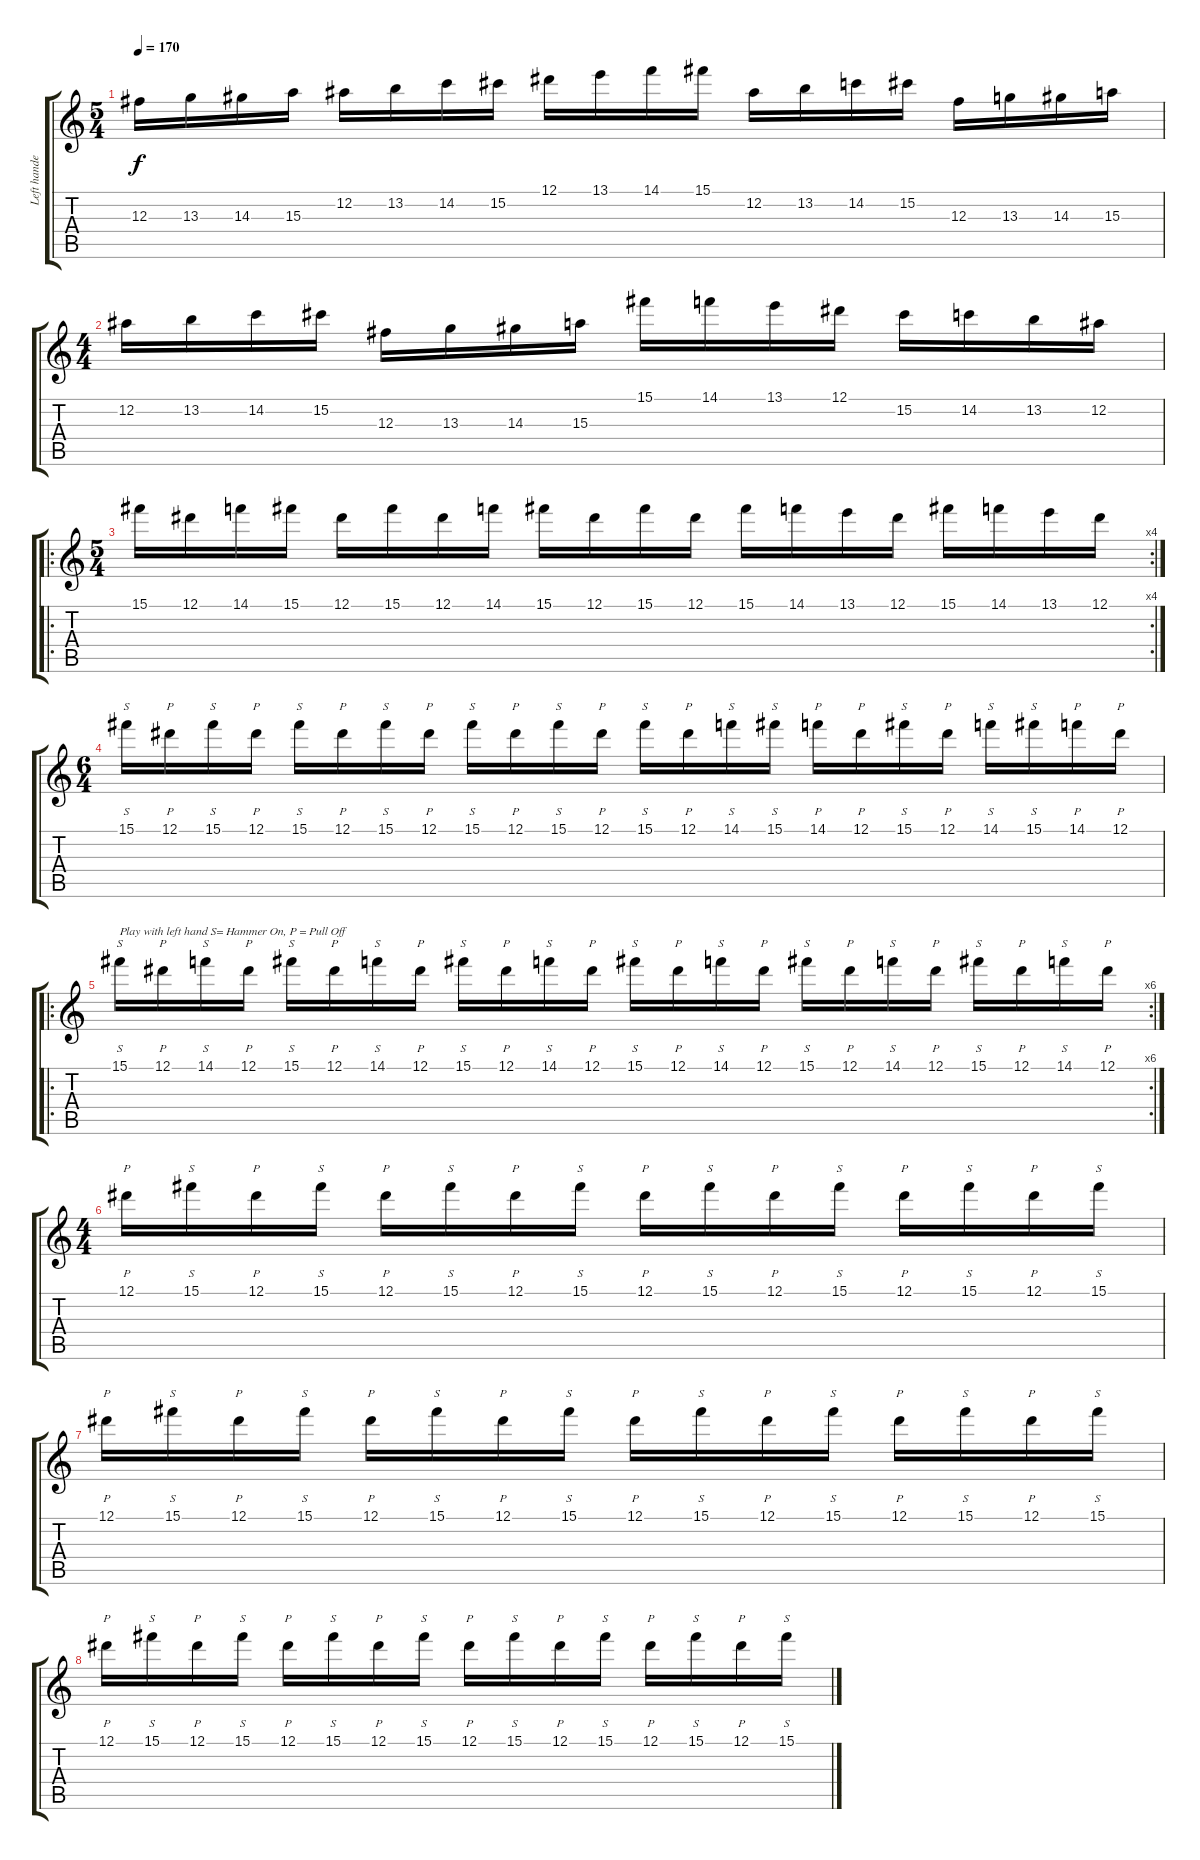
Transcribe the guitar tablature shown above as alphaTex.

\track ("Left handed guitar half" "Left hande") {instrument distortionguitar}
\staff {score tabs}
\tuning (Eb4 Bb3 Gb3 Db3 Ab2 Eb2) {hide}
\ts (5 4)
\tempo 170
\clef g2
\ks c
12.3.16{dy f} 13.3.16 14.3.16 15.3.16 12.2.16 13.2.16 14.2.16 15.2.16 12.1.16 13.1.16 14.1.16 15.1.16 12.2.16 13.2.16 14.2.16 15.2.16 12.3.16 13.3.16 14.3.16 15.3.16 |
\ts (4 4)
12.2.16 13.2.16 14.2.16 15.2.16 12.3.16 13.3.16 14.3.16 15.3.16 15.1.16 14.1.16 13.1.16 12.1.16 15.2.16 14.2.16 13.2.16 12.2.16 |
\ro
\rc 4
\ts (5 4)
15.1.16 12.1.16 14.1.16 15.1.16 12.1.16 15.1.16 12.1.16 14.1.16 15.1.16 12.1.16 15.1.16 12.1.16 15.1.16 14.1.16 13.1.16 12.1.16 15.1.16 14.1.16 13.1.16 12.1.16 |
\ts (6 4)
15.1.16{s} 12.1.16{p} 15.1.16{s} 12.1.16{p} 15.1.16{s} 12.1.16{p} 15.1.16{s} 12.1.16{p} 15.1.16{s} 12.1.16{p} 15.1.16{s} 12.1.16{p} 15.1.16{s} 12.1.16{p} 14.1.16{s} 15.1.16{s} 14.1.16{p} 12.1.16{p} 15.1.16{s} 12.1.16{p} 14.1.16{s} 15.1.16{s} 14.1.16{p} 12.1.16{p} |
\ro
\rc 6
15.1.16{s txt "Play with left hand S= Hammer On, P = Pull Off"} 12.1.16{p} 14.1.16{s} 12.1.16{p} 15.1.16{s} 12.1.16{p} 14.1.16{s} 12.1.16{p} 15.1.16{s} 12.1.16{p} 14.1.16{s} 12.1.16{p} 15.1.16{s} 12.1.16{p} 14.1.16{s} 12.1.16{p} 15.1.16{s} 12.1.16{p} 14.1.16{s} 12.1.16{p} 15.1.16{s} 12.1.16{p} 14.1.16{s} 12.1.16{p} |
\ts (4 4)
12.1.16{p} 15.1.16{s} 12.1.16{p} 15.1.16{s} 12.1.16{p} 15.1.16{s} 12.1.16{p} 15.1.16{s} 12.1.16{p} 15.1.16{s} 12.1.16{p} 15.1.16{s} 12.1.16{p} 15.1.16{s} 12.1.16{p} 15.1.16{s} |
12.1.16{p} 15.1.16{s} 12.1.16{p} 15.1.16{s} 12.1.16{p} 15.1.16{s} 12.1.16{p} 15.1.16{s} 12.1.16{p} 15.1.16{s} 12.1.16{p} 15.1.16{s} 12.1.16{p} 15.1.16{s} 12.1.16{p} 15.1.16{s} |
12.1.16{p} 15.1.16{s} 12.1.16{p} 15.1.16{s} 12.1.16{p} 15.1.16{s} 12.1.16{p} 15.1.16{s} 12.1.16{p} 15.1.16{s} 12.1.16{p} 15.1.16{s} 12.1.16{p} 15.1.16{s} 12.1.16{p} 15.1.16{s}
